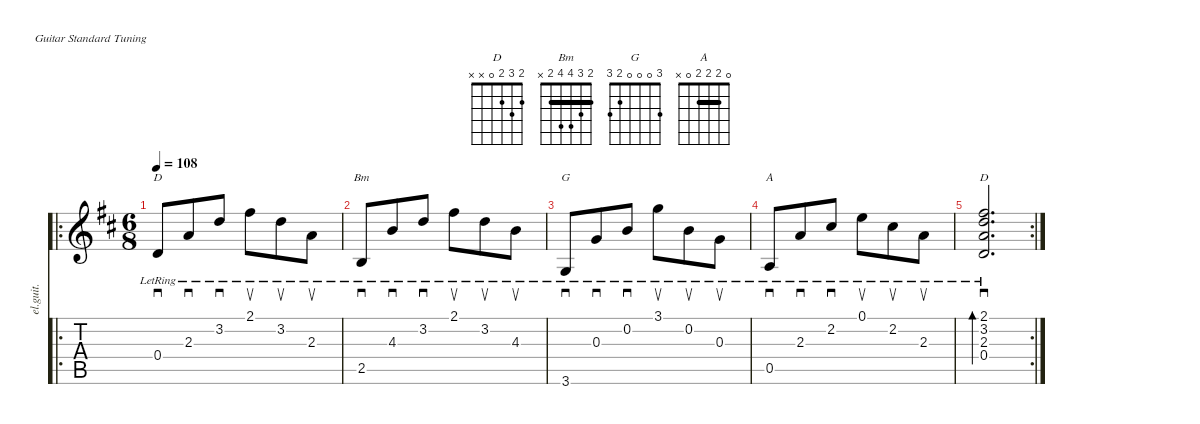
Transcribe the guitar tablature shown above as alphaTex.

\defaultSystemsLayout 4
\hideDynamics
\bracketExtendMode nobrackets
\track ("Clean Guitar" "el.guit.") {defaultSystemsLayout 5 instrument electricguitarclean}
\staff {score tabs}
\tuning (E4 B3 G3 D3 A2 E2)
\chord ("D" 2 3 2 0 x x) {showfingering false}
\chord ("Bm" 2 3 4 4 2 x) {showfingering false barre 2}
\chord ("G" 3 0 0 0 2 3) {showfingering false}
\chord ("A" 0 2 2 2 0 x) {showfingering false barre (2 2)}
\ro
\ts (6 8)
\beaming (8 3 3)
\tempo 108
\clef g2
\scale
0.411684
\ks d
0.4{lr acc forcenatural}.8{sd ch "D" dy mf instrument electricguitarclean beam Up} 2.3{lr acc forcenatural}.8{sd beam Up} 3.2{lr acc forcenatural}.8{sd beam Up} 2.1{lr acc #}.8{su beam Down} 3.2{lr acc forcenatural}.8{su beam Down} 2.3{lr acc forcenatural}.8{su beam Down} |
\scale
0.310783 2.5{lr acc forcenatural}.8{sd ch "Bm" beam Up} 4.3{lr acc forcenatural}.8{sd beam Up} 3.2{lr acc forcenatural}.8{sd beam Up} 2.1{lr acc #}.8{su beam Down} 3.2{lr acc forcenatural}.8{su beam Down} 4.3{lr acc forcenatural}.8{su beam Down} |
3.6{lr acc forcenatural}.8{sd ch "G" beam Up} 0.3{lr acc forcenatural}.8{sd beam Up} 0.2{lr acc forcenatural}.8{sd beam Up} 3.1{lr acc forcenatural}.8{su beam Down} 0.2{lr acc forcenatural}.8{su beam Down} 0.3{lr acc forcenatural}.8{su beam Down} |
0.5{lr acc forcenatural}.8{sd ch "A" beam Up} 2.3{lr acc forcenatural}.8{sd beam Up} 2.2{lr acc #}.8{sd beam Up} 0.1{lr acc forcenatural}.8{su beam Down} 2.2{lr acc #}.8{su beam Down} 2.3{lr acc forcenatural}.8{su beam Down} |
\rc 2
(0.4{lr acc forcenatural} 2.3{lr acc forcenatural} 3.2{lr acc forcenatural} 2.1{lr acc #}).2{d sd bd 30 ch "D" beam Up}
